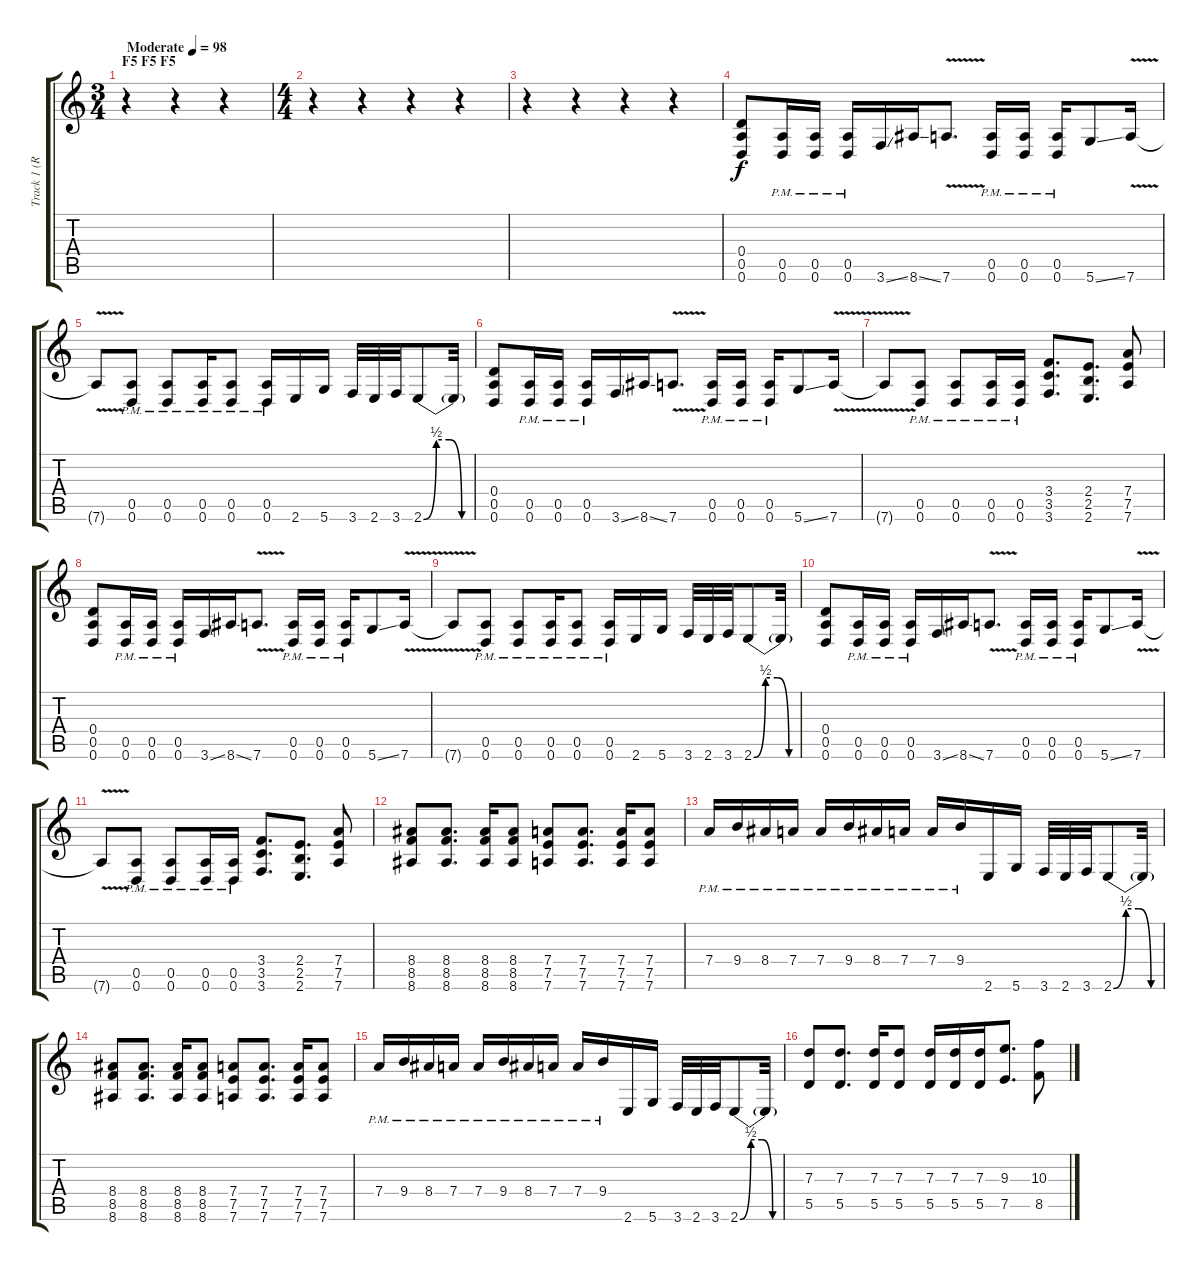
\track ("Track 1 (R ear)" "Track 1 (R") {instrument distortionguitar}
\staff {score tabs}
\tuning (E4 B3 G3 D3 A2 D2) {hide}
\ts (3 4)
\section ("" "F5 F5 F5")
\tempo (98 "Moderate")
\clef g2
\ks c
r.4{dy f instrument distortionguitar} r.4 r.4 |
\ts (4 4)
r.4 r.4 r.4 r.4 |
r.4 r.4 r.4 r.4 |
(0.4 0.5 0.6).8 (0.5{pm} 0.6{pm}).16 (0.5{pm} 0.6{pm}).16 (0.5{pm} 0.6{pm}).16 3.6{ss}.16 8.6{ss}.16 7.6{v}.8{d} (0.5{pm} 0.6{pm}).16 (0.5{pm} 0.6{pm}).16 (0.5{pm} 0.6{pm}).16 5.6{ss}.8 7.6{v}.16 |
7.6{t}.8 (0.5{pm} 0.6{pm}).8 (0.5{pm} 0.6{pm}).8 (0.5{pm} 0.6{pm}).16 (0.5{pm} 0.6{pm}).8 (0.5{pm} 0.6{pm}).16 2.6.16 5.6.16 3.6.32 2.6.32 3.6.32 2.6{be (custom 0 0 15 2 30 2 45 0 60 0)}.8 2.6{t}.32 |
(0.4 0.5 0.6).8 (0.5{pm} 0.6{pm}).16 (0.5{pm} 0.6{pm}).16 (0.5{pm} 0.6{pm}).16 3.6{ss}.16 8.6{ss}.16 7.6{v}.8{d} (0.5{pm} 0.6{pm}).16 (0.5{pm} 0.6{pm}).16 (0.5{pm} 0.6{pm}).16 5.6{ss}.8 7.6{v}.16 |
7.6{t}.8 (0.5{pm} 0.6{pm}).8 (0.5{pm} 0.6{pm}).8 (0.5{pm} 0.6{pm}).16 (0.5{pm} 0.6{pm}).16 (3.4 3.5 3.6).8{d} (2.4 2.5 2.6).8{d} (7.4 7.5 7.6).8 |
(0.4 0.5 0.6).8 (0.5{pm} 0.6{pm}).16 (0.5{pm} 0.6{pm}).16 (0.5{pm} 0.6{pm}).16 3.6{ss}.16 8.6{ss}.16 7.6{v}.8{d} (0.5{pm} 0.6{pm}).16 (0.5{pm} 0.6{pm}).16 (0.5{pm} 0.6{pm}).16 5.6{ss}.8 7.6{v}.16 |
7.6{t}.8 (0.5{pm} 0.6{pm}).8 (0.5{pm} 0.6{pm}).8 (0.5{pm} 0.6{pm}).16 (0.5{pm} 0.6{pm}).8 (0.5{pm} 0.6{pm}).16 2.6.16 5.6.16 3.6.32 2.6.32 3.6.32 2.6{be (custom 0 0 15 2 30 2 45 0 60 0)}.8 2.6{t}.32 |
(0.4 0.5 0.6).8 (0.5{pm} 0.6{pm}).16 (0.5{pm} 0.6{pm}).16 (0.5{pm} 0.6{pm}).16 3.6{ss}.16 8.6{ss}.16 7.6{v}.8{d} (0.5{pm} 0.6{pm}).16 (0.5{pm} 0.6{pm}).16 (0.5{pm} 0.6{pm}).16 5.6{ss}.8 7.6{v}.16 |
7.6{t}.8 (0.5{pm} 0.6{pm}).8 (0.5{pm} 0.6{pm}).8 (0.5{pm} 0.6{pm}).16 (0.5{pm} 0.6{pm}).16 (3.4 3.5 3.6).8{d} (2.4 2.5 2.6).8{d} (7.4 7.5 7.6).8 |
(8.4 8.5 8.6).8 (8.4 8.5 8.6).8{d} (8.4 8.5 8.6).16 (8.4 8.5 8.6).8 (7.4 7.5 7.6).8 (7.4 7.5 7.6).8{d} (7.4 7.5 7.6).16 (7.4 7.5 7.6).8 |
7.4{pm}.16 9.4{pm}.16 8.4{pm}.16 7.4{pm}.16 7.4{pm}.16 9.4{pm}.16 8.4{pm}.16 7.4{pm}.16 7.4{pm}.16 9.4{pm}.16 2.6.16 5.6.16 3.6.32 2.6.32 3.6.32 2.6{be (custom 0 0 15 2 30 2 45 0 60 0)}.8 2.6{t}.32 |
(8.4 8.5 8.6).8 (8.4 8.5 8.6).8{d} (8.4 8.5 8.6).16 (8.4 8.5 8.6).8 (7.4 7.5 7.6).8 (7.4 7.5 7.6).8{d} (7.4 7.5 7.6).16 (7.4 7.5 7.6).8 |
7.4{pm}.16 9.4{pm}.16 8.4{pm}.16 7.4{pm}.16 7.4{pm}.16 9.4{pm}.16 8.4{pm}.16 7.4{pm}.16 7.4{pm}.16 9.4{pm}.16 2.6.16 5.6.16 3.6.32 2.6.32 3.6.32 2.6{be (custom 0 0 15 2 30 2 45 0 60 0)}.8 2.6{t}.32 |
(7.3 5.5).8 (7.3 5.5).8{d} (7.3 5.5).16 (7.3 5.5).8 (7.3 5.5).16 (7.3 5.5).16 (7.3 5.5).16 (9.3 7.5).8{d} (10.3 8.5).8
